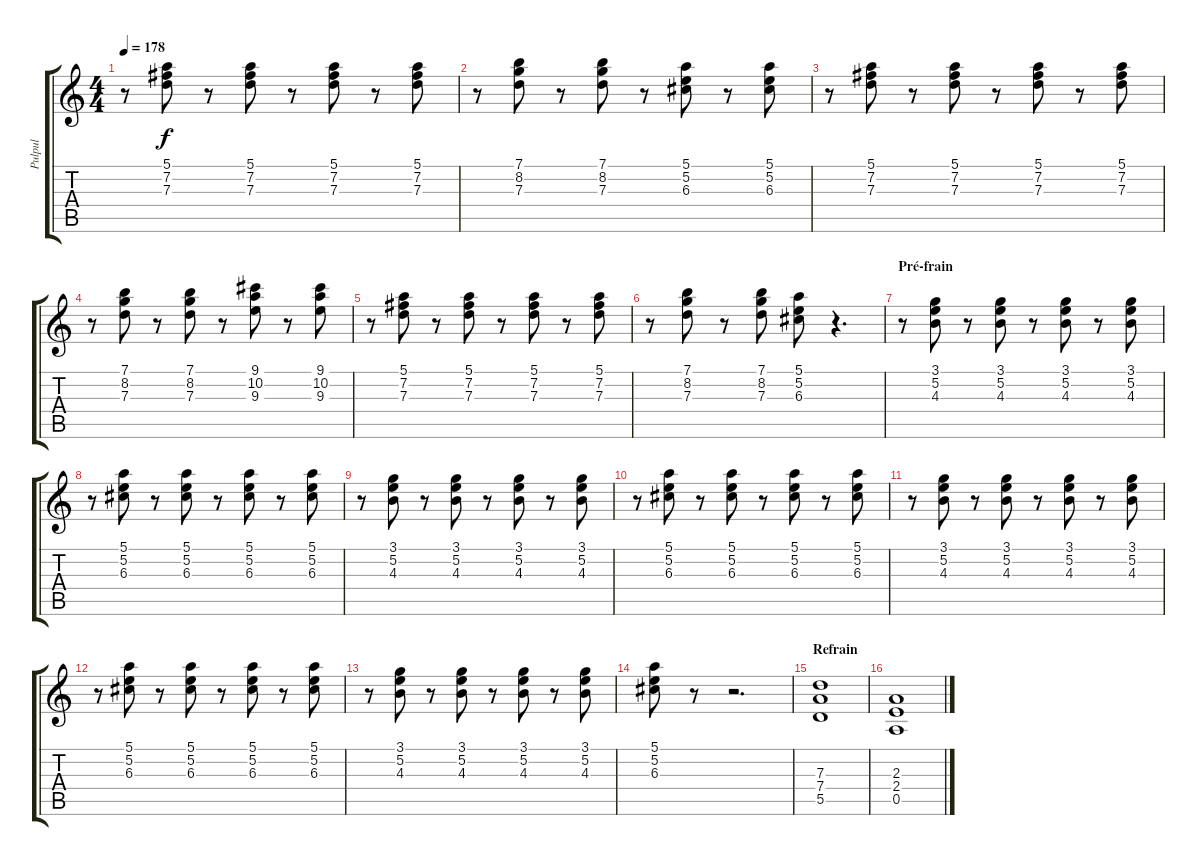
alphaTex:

\track ("Pulpul" "Pulpul") {instrument overdrivenguitar}
\staff {score tabs}
\tuning (E4 B3 G3 D3 A2 E2) {hide}
\ts (4 4)
\tempo 178
\clef g2
\ks c
r.8{dy f} (5.1 7.2 7.3).8 r.8 (5.1 7.2 7.3).8 r.8 (5.1 7.2 7.3).8 r.8 (5.1 7.2 7.3).8 |
r.8 (7.1 8.2 7.3).8 r.8 (7.1 8.2 7.3).8 r.8 (5.1 5.2 6.3).8 r.8 (5.1 5.2 6.3).8 |
r.8 (5.1 7.2 7.3).8 r.8 (5.1 7.2 7.3).8 r.8 (5.1 7.2 7.3).8 r.8 (5.1 7.2 7.3).8 |
r.8 (7.1 8.2 7.3).8 r.8 (7.1 8.2 7.3).8 r.8 (9.1 10.2 9.3).8 r.8 (9.1 10.2 9.3).8 |
r.8 (5.1 7.2 7.3).8 r.8 (5.1 7.2 7.3).8 r.8 (5.1 7.2 7.3).8 r.8 (5.1 7.2 7.3).8 |
r.8 (7.1 8.2 7.3).8 r.8 (7.1 8.2 7.3).8 (5.1 5.2 6.3).8 r.4{d} |
\section ("" "Pré-frain")
r.8 (3.1 5.2 4.3).8 r.8 (3.1 5.2 4.3).8 r.8 (3.1 5.2 4.3).8 r.8 (3.1 5.2 4.3).8 |
r.8 (5.1 5.2 6.3).8 r.8 (5.1 5.2 6.3).8 r.8 (5.1 5.2 6.3).8 r.8 (5.1 5.2 6.3).8 |
r.8 (3.1 5.2 4.3).8 r.8 (3.1 5.2 4.3).8 r.8 (3.1 5.2 4.3).8 r.8 (3.1 5.2 4.3).8 |
r.8 (5.1 5.2 6.3).8 r.8 (5.1 5.2 6.3).8 r.8 (5.1 5.2 6.3).8 r.8 (5.1 5.2 6.3).8 |
r.8 (3.1 5.2 4.3).8 r.8 (3.1 5.2 4.3).8 r.8 (3.1 5.2 4.3).8 r.8 (3.1 5.2 4.3).8 |
r.8 (5.1 5.2 6.3).8 r.8 (5.1 5.2 6.3).8 r.8 (5.1 5.2 6.3).8 r.8 (5.1 5.2 6.3).8 |
r.8 (3.1 5.2 4.3).8 r.8 (3.1 5.2 4.3).8 r.8 (3.1 5.2 4.3).8 r.8 (3.1 5.2 4.3).8 |
(5.1 5.2 6.3).8 r.8 r.2{d} |
\section ("" "Refrain")
(7.3 7.4 5.5).1 |
(2.3 2.4 0.5).1
